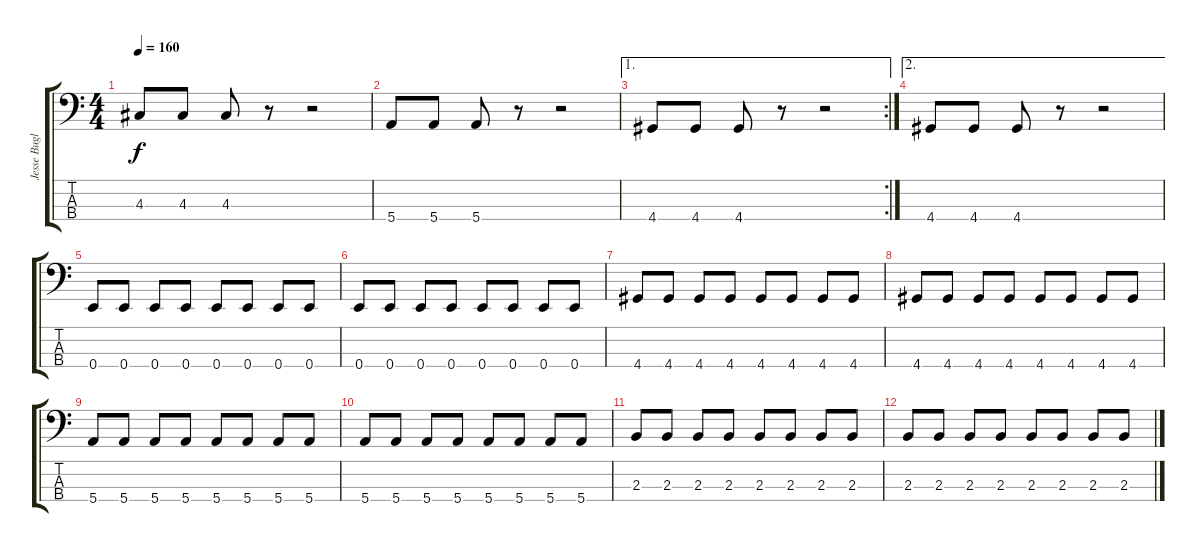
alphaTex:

\track ("Jesse Buglione" "Jesse Bugl") {instrument electricbassfinger}
\staff {score tabs}
\tuning (G2 D2 A1 E1) {hide}
\ts (4 4)
\tempo 160
\clef f4
\ks c
4.3.8{dy f} 4.3.8 4.3.8 r.8 r.2 |
5.4.8 5.4.8 5.4.8 r.8 r.2 |
\ae 1
\rc 2
4.4.8 4.4.8 4.4.8 r.8 r.2 |
\ae 2
4.4.8 4.4.8 4.4.8 r.8 r.2 |
0.4.8 0.4.8 0.4.8 0.4.8 0.4.8 0.4.8 0.4.8 0.4.8 |
0.4.8 0.4.8 0.4.8 0.4.8 0.4.8 0.4.8 0.4.8 0.4.8 |
4.4.8 4.4.8 4.4.8 4.4.8 4.4.8 4.4.8 4.4.8 4.4.8 |
4.4.8 4.4.8 4.4.8 4.4.8 4.4.8 4.4.8 4.4.8 4.4.8 |
5.4.8 5.4.8 5.4.8 5.4.8 5.4.8 5.4.8 5.4.8 5.4.8 |
5.4.8 5.4.8 5.4.8 5.4.8 5.4.8 5.4.8 5.4.8 5.4.8 |
2.3.8 2.3.8 2.3.8 2.3.8 2.3.8 2.3.8 2.3.8 2.3.8 |
2.3.8 2.3.8 2.3.8 2.3.8 2.3.8 2.3.8 2.3.8 2.3.8
